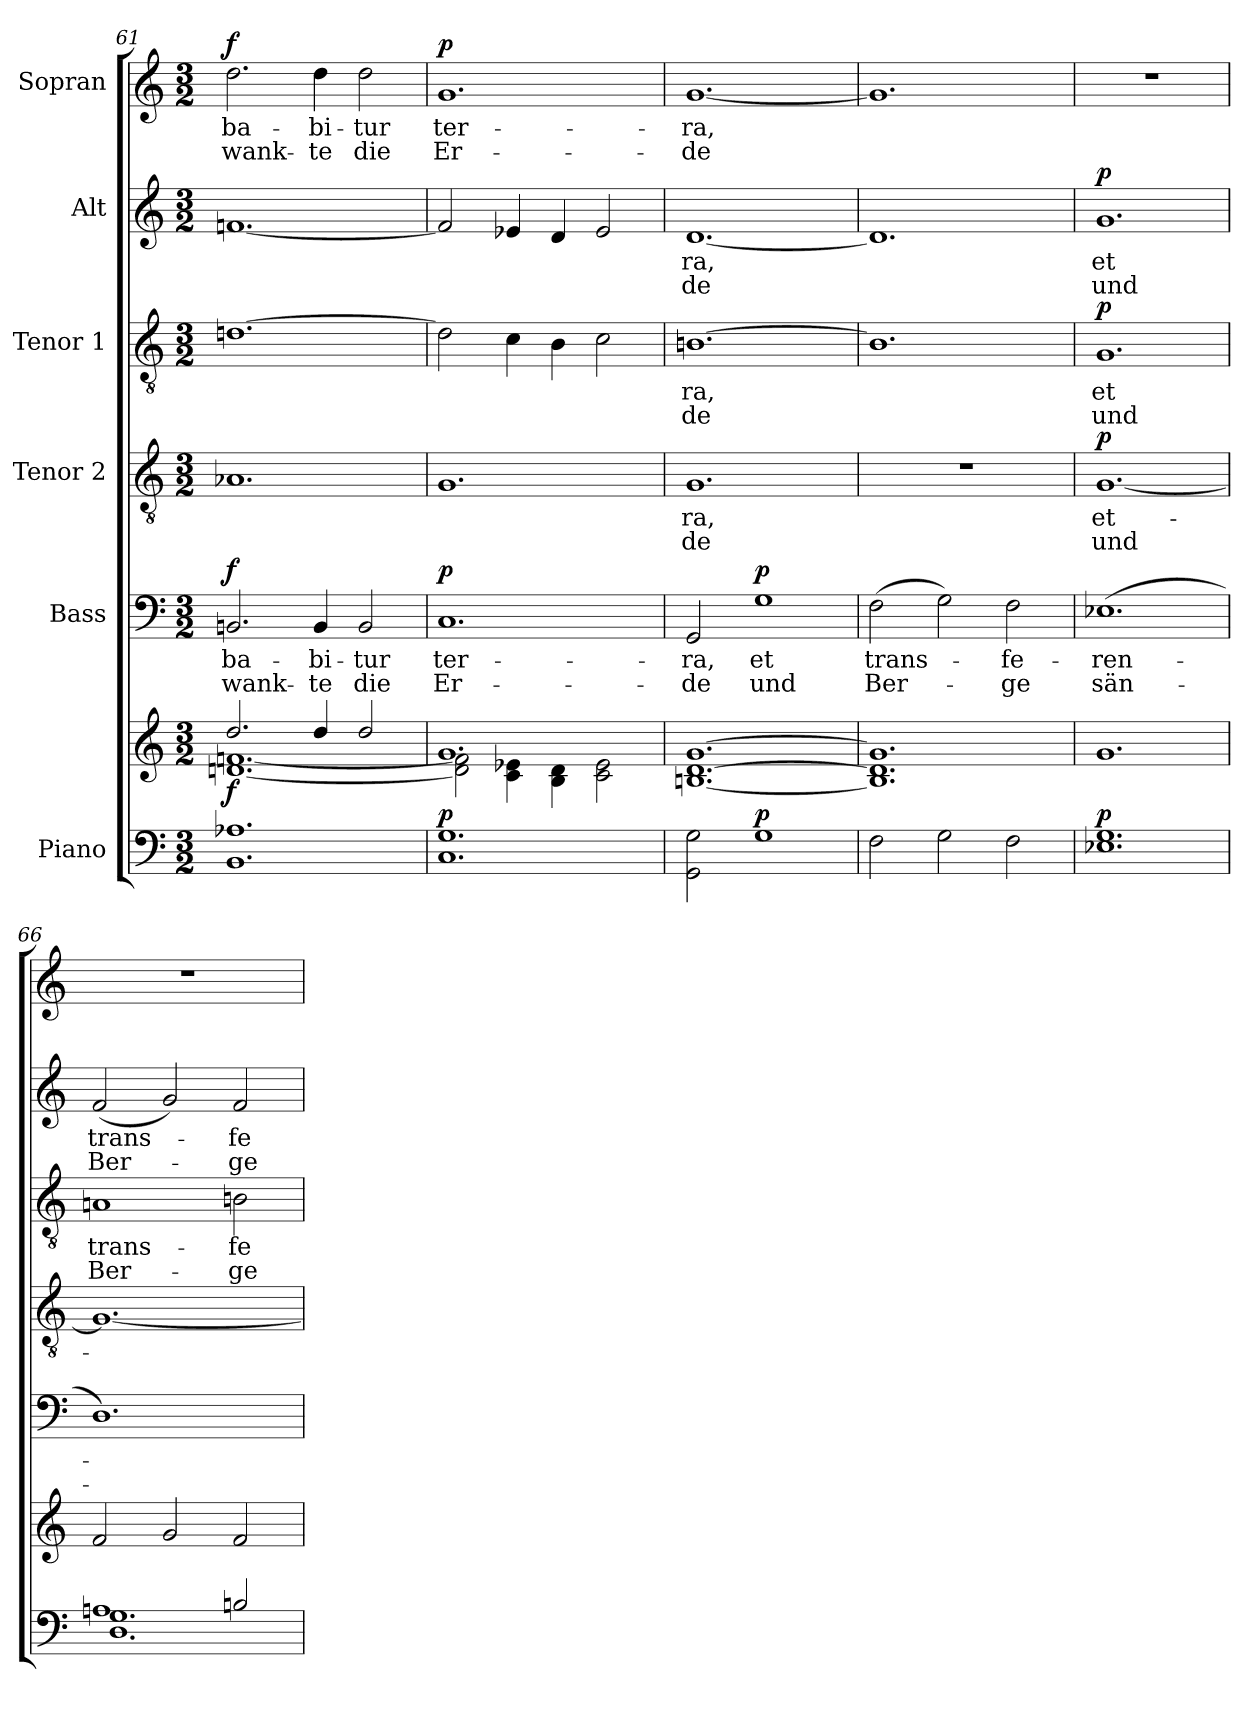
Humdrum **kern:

**kern	**kern	**dynam	**kern	**text	**text	**dynam	**kern	**text	**text	**dynam	**kern	**text	**text	**dynam	**kern	**text	**text	**dynam	**kern	**text	**text	**dynam
*part6	*part6	*part6	*part5	*part5	*part5	*part5	*part4	*part4	*part4	*part4	*part3	*part3	*part3	*part3	*part2	*part2	*part2	*part2	*part1	*part1	*part1	*part1
*staff7	*staff6	*staff6/7	*staff5	*staff5	*staff5	*staff5	*staff4	*staff4	*staff4	*staff4	*staff3	*staff3	*staff3	*staff3	*staff2	*staff2	*staff2	*staff2	*staff1	*staff1	*staff1	*staff1
*I"Piano	*	*	*I"Bass	*	*	*	*I"Tenor 2	*	*	*	*I"Tenor 1	*	*	*	*I"Alt	*	*	*	*I"Sopran	*	*	*
*clefF4	*clefG2	*	*clefF4	*	*	*	*clefGv2	*	*	*	*clefGv2	*	*	*	*clefG2	*	*	*	*clefG2	*	*	*
*k[]	*k[]	*	*k[]	*	*	*	*k[]	*	*	*	*k[]	*	*	*	*k[]	*	*	*	*k[]	*	*	*
*M3/2	*M3/2	*	*M3/2	*	*	*	*M3/2	*	*	*	*M3/2	*	*	*	*M3/2	*	*	*	*M3/2	*	*	*
=61	=61	=61	=61	=61	=61	=61	=61	=61	=61	=61	=61	=61	=61	=61	=61	=61	=61	=61	=61	=61	=61	=61
*	*^	*	*	*	*	*	*	*	*	*	*	*	*	*	*	*	*	*	*	*	*	*
!	!	!	!LO:DY:a=2	!	!LO:LY:b	!LO:LY:b	!LO:DY:a	!	!	!	!	!	!	!	!	!	!	!	!	!	!LO:LY:b	!LO:LY:b	!LO:DY:a
1.BB 1.A-X	2.dd/	[1.dn [1.fn	f	2.BBn/	-ba-	wank-	f	1.A-X	.	.	.	[1.dn	.	.	.	[1.fn	.	.	.	2.dd\	-ba-	wank-	f
!	!	!	!	!	!LO:LY:b	!LO:LY:b	!	!	!	!	!	!	!	!	!	!	!	!	!	!	!LO:LY:b	!LO:LY:b	!
.	4dd/	.	.	4BB/	-bi-	-te	.	.	.	.	.	.	.	.	.	.	.	.	.	4dd\	-bi-	-te	.
!	!	!	!	!	!LO:LY:b	!LO:LY:b	!	!	!	!	!	!	!	!	!	!	!	!	!	!	!LO:LY:b	!LO:LY:b	!
.	2dd/	.	.	2BB/	-tur	die	.	.	.	.	.	.	.	.	.	.	.	.	.	2dd\	-tur	die	.
=62	=62	=62	=62	=62	=62	=62	=62	=62	=62	=62	=62	=62	=62	=62	=62	=62	=62	=62	=62	=62	=62	=62	=62
!	!	!	!LO:DY:a=2	!	!LO:LY:b	!LO:LY:b	!LO:DY:a	!	!	!	!	!	!	!	!	!	!	!	!	!	!LO:LY:b	!LO:LY:b	!LO:DY:a
1.C 1.G	1.g	2d\] 2f\]	p	1.C	ter-	Er-	p	1.G	.	.	.	2d\]	.	.	.	2f/]	.	.	.	1.g	ter-	Er-	p
.	.	4c\ 4e-X\	.	.	.	.	.	.	.	.	.	4c\	.	.	.	4e-X/	.	.	.	.	.	.	.
.	.	4B\ 4d\	.	.	.	.	.	.	.	.	.	4B\	.	.	.	4d/	.	.	.	.	.	.	.
.	.	2c\ 2e-\	.	.	.	.	.	.	.	.	.	2c\	.	.	.	2e-/	.	.	.	.	.	.	.
!!LO:LB:g=z
=63	=63	=63	=63	=63	=63	=63	=63	=63	=63	=63	=63	=63	=63	=63	=63	=63	=63	=63	=63	=63	=63	=63	=63
!	!	!	!	!	!LO:LY:b	!LO:LY:b	!	!	!LO:LY:b	!LO:LY:b	!	!	!LO:LY:b	!LO:LY:b	!	!	!LO:LY:b	!LO:LY:b	!	!	!LO:LY:b	!LO:LY:b	!
2GG\ 2G\	[1.d [1.g	[1.Bn	.	2GG/	-ra,	-de	.	1.G	-ra,	-de	.	[1.Bn	-ra,	-de	.	[1.d	-ra,	-de	.	[1.g	-ra,	-de	.
!	!	!	!LO:DY:a=2	!	!LO:LY:b	!LO:LY:b	!LO:DY:a	!	!	!	!	!	!	!	!	!	!	!	!	!	!	!	!
1G	.	.	p	1G	et	und	p	.	.	.	.	.	.	.	.	.	.	.	.	.	.	.	.
=64	=64	=64	=64	=64	=64	=64	=64	=64	=64	=64	=64	=64	=64	=64	=64	=64	=64	=64	=64	=64	=64	=64	=64
!	!	!	!	!	!LO:LY:b	!LO:LY:b	!	!	!	!	!	!	!	!	!	!	!	!	!	!	!	!	!
2F\	1.d] 1.g]	1.B]	.	(2F\	trans-	Ber-	.	1.r	.	.	.	1.B]	.	.	.	1.d]	.	.	.	1.g]	.	.	.
2G\	.	.	.	2G\)	.	.	.	.	.	.	.	.	.	.	.	.	.	.	.	.	.	.	.
!	!	!	!	!	!LO:LY:b	!LO:LY:b	!	!	!	!	!	!	!	!	!	!	!	!	!	!	!	!	!
2F\	.	.	.	2F\	-fe-	-ge	.	.	.	.	.	.	.	.	.	.	.	.	.	.	.	.	.
*	*v	*v	*	*	*	*	*	*	*	*	*	*	*	*	*	*	*	*	*	*	*	*	*
=65	=65	=65	=65	=65	=65	=65	=65	=65	=65	=65	=65	=65	=65	=65	=65	=65	=65	=65	=65	=65	=65	=65
!	!	!LO:DY:a=2	!	!LO:LY:b	!LO:LY:b	!	!	!LO:LY:b	!LO:LY:b	!LO:DY:a	!	!LO:LY:b	!LO:LY:b	!LO:DY:a	!	!LO:LY:b	!LO:LY:b	!LO:DY:a	!	!	!	!
1.E-X 1.G	1.g	p	(1.E-X	-ren-	sän-	.	[1.G	et-	und	p	1.G	et	und	p	1.g	et	und	p	1.r	.	.	.
=66	=66	=66	=66	=66	=66	=66	=66	=66	=66	=66	=66	=66	=66	=66	=66	=66	=66	=66	=66	=66	=66	=66
*^	*	*	*	*	*	*	*	*	*	*	*	*	*	*	*	*	*	*	*	*	*	*
!	!	!	!	!	!	!	!	!	!	!	!	!	!LO:LY:b	!LO:LY:b	!	!	!LO:LY:b	!LO:LY:b	!	!	!	!	!
1An	1.D 1.G	2f/	.	1.D)	.	.	.	1.G_	.	.	.	1An	trans-	Ber-	.	(2f/	trans-	Ber-	.	1.r	.	.	.
.	.	2g/	.	.	.	.	.	.	.	.	.	.	.	.	.	2g/)	.	.	.	.	.	.	.
!	!	!	!	!	!	!	!	!	!	!	!	!	!LO:LY:b	!LO:LY:b	!	!	!LO:LY:b	!LO:LY:b	!	!	!	!	!
2Bn/	.	2f/	.	.	.	.	.	.	.	.	.	2Bn\	-fe-	-ge	.	2f/	-fe-	-ge	.	.	.	.	.
*v	*v	*	*	*	*	*	*	*	*	*	*	*	*	*	*	*	*	*	*	*	*	*	*
=	=	=	=	=	=	=	=	=	=	=	=	=	=	=	=	=	=	=	=	=	=	=
*-	*-	*-	*-	*-	*-	*-	*-	*-	*-	*-	*-	*-	*-	*-	*-	*-	*-	*-	*-	*-	*-	*-
